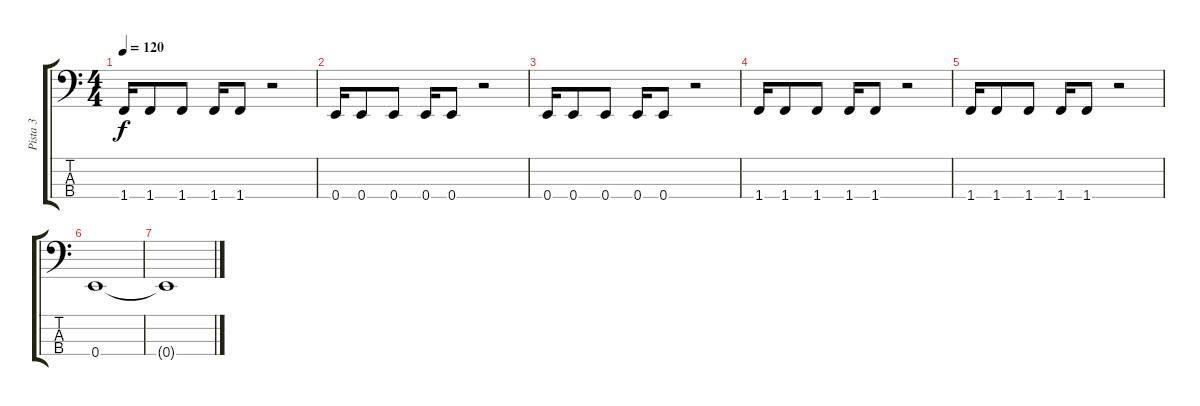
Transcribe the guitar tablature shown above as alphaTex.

\track ("Pista 3" "Pista 3") {instrument electricbassfinger}
\staff {score tabs}
\tuning (G2 D2 A1 E1) {hide}
\ts (4 4)
\tempo 120
\clef f4
\ks c
1.4.16{dy f} 1.4.8 1.4.8 1.4.16 1.4.8 r.2 |
0.4.16 0.4.8 0.4.8 0.4.16 0.4.8 r.2 |
0.4.16 0.4.8 0.4.8 0.4.16 0.4.8 r.2 |
1.4.16 1.4.8 1.4.8 1.4.16 1.4.8 r.2 |
1.4.16 1.4.8 1.4.8 1.4.16 1.4.8 r.2 |
0.4.1 |
0.4{t}.1
